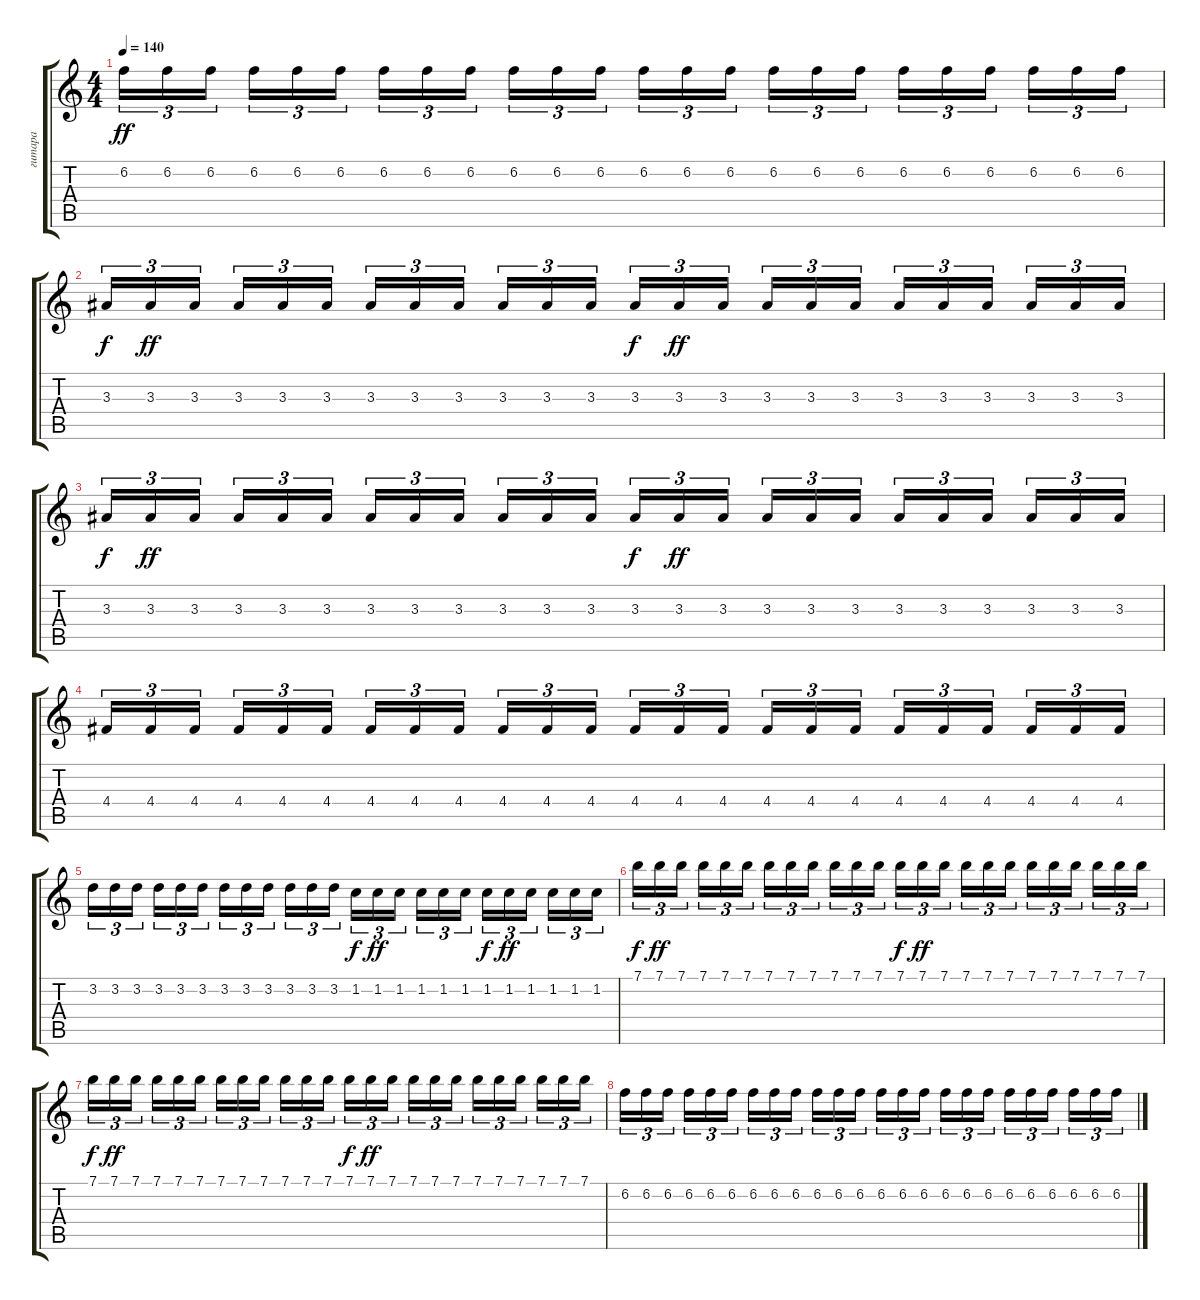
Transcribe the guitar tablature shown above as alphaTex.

\track ("гитара" "гитара") {instrument overdrivenguitar}
\staff {score tabs}
\tuning (E4 B3 G3 D3 A2 E2) {hide}
\ts (4 4)
\tempo 140
\clef g2
\ks c
6.2.16{tu (3 2) dy ff} 6.2.16{tu (3 2)} 6.2.16{tu (3 2) beam splitsecondary} 6.2.16{tu (3 2)} 6.2.16{tu (3 2)} 6.2.16{tu (3 2)} 6.2.16{tu (3 2)} 6.2.16{tu (3 2)} 6.2.16{tu (3 2) beam splitsecondary} 6.2.16{tu (3 2)} 6.2.16{tu (3 2)} 6.2.16{tu (3 2)} 6.2.16{tu (3 2)} 6.2.16{tu (3 2)} 6.2.16{tu (3 2) beam splitsecondary} 6.2.16{tu (3 2)} 6.2.16{tu (3 2)} 6.2.16{tu (3 2)} 6.2.16{tu (3 2)} 6.2.16{tu (3 2)} 6.2.16{tu (3 2) beam splitsecondary} 6.2.16{tu (3 2)} 6.2.16{tu (3 2)} 6.2.16{tu (3 2)} |
3.3.16{tu (3 2) dy f} 3.3.16{tu (3 2) dy ff} 3.3.16{tu (3 2) beam splitsecondary} 3.3.16{tu (3 2)} 3.3.16{tu (3 2)} 3.3.16{tu (3 2)} 3.3.16{tu (3 2)} 3.3.16{tu (3 2)} 3.3.16{tu (3 2) beam splitsecondary} 3.3.16{tu (3 2)} 3.3.16{tu (3 2)} 3.3.16{tu (3 2)} 3.3.16{tu (3 2) dy f} 3.3.16{tu (3 2) dy ff} 3.3.16{tu (3 2) beam splitsecondary} 3.3.16{tu (3 2)} 3.3.16{tu (3 2)} 3.3.16{tu (3 2)} 3.3.16{tu (3 2)} 3.3.16{tu (3 2)} 3.3.16{tu (3 2) beam splitsecondary} 3.3.16{tu (3 2)} 3.3.16{tu (3 2)} 3.3.16{tu (3 2)} |
3.3.16{tu (3 2) dy f} 3.3.16{tu (3 2) dy ff} 3.3.16{tu (3 2) beam splitsecondary} 3.3.16{tu (3 2)} 3.3.16{tu (3 2)} 3.3.16{tu (3 2)} 3.3.16{tu (3 2)} 3.3.16{tu (3 2)} 3.3.16{tu (3 2) beam splitsecondary} 3.3.16{tu (3 2)} 3.3.16{tu (3 2)} 3.3.16{tu (3 2)} 3.3.16{tu (3 2) dy f} 3.3.16{tu (3 2) dy ff} 3.3.16{tu (3 2) beam splitsecondary} 3.3.16{tu (3 2)} 3.3.16{tu (3 2)} 3.3.16{tu (3 2)} 3.3.16{tu (3 2)} 3.3.16{tu (3 2)} 3.3.16{tu (3 2) beam splitsecondary} 3.3.16{tu (3 2)} 3.3.16{tu (3 2)} 3.3.16{tu (3 2)} |
4.4.16{tu (3 2)} 4.4.16{tu (3 2)} 4.4.16{tu (3 2) beam splitsecondary} 4.4.16{tu (3 2)} 4.4.16{tu (3 2)} 4.4.16{tu (3 2)} 4.4.16{tu (3 2)} 4.4.16{tu (3 2)} 4.4.16{tu (3 2) beam splitsecondary} 4.4.16{tu (3 2)} 4.4.16{tu (3 2)} 4.4.16{tu (3 2)} 4.4.16{tu (3 2)} 4.4.16{tu (3 2)} 4.4.16{tu (3 2) beam splitsecondary} 4.4.16{tu (3 2)} 4.4.16{tu (3 2)} 4.4.16{tu (3 2)} 4.4.16{tu (3 2)} 4.4.16{tu (3 2)} 4.4.16{tu (3 2) beam splitsecondary} 4.4.16{tu (3 2)} 4.4.16{tu (3 2)} 4.4.16{tu (3 2)} |
3.2.16{tu (3 2)} 3.2.16{tu (3 2)} 3.2.16{tu (3 2) beam splitsecondary} 3.2.16{tu (3 2)} 3.2.16{tu (3 2)} 3.2.16{tu (3 2)} 3.2.16{tu (3 2)} 3.2.16{tu (3 2)} 3.2.16{tu (3 2) beam splitsecondary} 3.2.16{tu (3 2)} 3.2.16{tu (3 2)} 3.2.16{tu (3 2)} 1.2.16{tu (3 2) dy f} 1.2.16{tu (3 2) dy ff} 1.2.16{tu (3 2) beam splitsecondary} 1.2.16{tu (3 2)} 1.2.16{tu (3 2)} 1.2.16{tu (3 2)} 1.2.16{tu (3 2) dy f} 1.2.16{tu (3 2) dy ff} 1.2.16{tu (3 2) beam splitsecondary} 1.2.16{tu (3 2)} 1.2.16{tu (3 2)} 1.2.16{tu (3 2)} |
7.1.16{tu (3 2) dy f} 7.1.16{tu (3 2) dy ff} 7.1.16{tu (3 2) beam splitsecondary} 7.1.16{tu (3 2)} 7.1.16{tu (3 2)} 7.1.16{tu (3 2)} 7.1.16{tu (3 2)} 7.1.16{tu (3 2)} 7.1.16{tu (3 2) beam splitsecondary} 7.1.16{tu (3 2)} 7.1.16{tu (3 2)} 7.1.16{tu (3 2)} 7.1.16{tu (3 2) dy f} 7.1.16{tu (3 2) dy ff} 7.1.16{tu (3 2) beam splitsecondary} 7.1.16{tu (3 2)} 7.1.16{tu (3 2)} 7.1.16{tu (3 2)} 7.1.16{tu (3 2)} 7.1.16{tu (3 2)} 7.1.16{tu (3 2) beam splitsecondary} 7.1.16{tu (3 2)} 7.1.16{tu (3 2)} 7.1.16{tu (3 2)} |
7.1.16{tu (3 2) dy f} 7.1.16{tu (3 2) dy ff} 7.1.16{tu (3 2) beam splitsecondary} 7.1.16{tu (3 2)} 7.1.16{tu (3 2)} 7.1.16{tu (3 2)} 7.1.16{tu (3 2)} 7.1.16{tu (3 2)} 7.1.16{tu (3 2) beam splitsecondary} 7.1.16{tu (3 2)} 7.1.16{tu (3 2)} 7.1.16{tu (3 2)} 7.1.16{tu (3 2) dy f} 7.1.16{tu (3 2) dy ff} 7.1.16{tu (3 2) beam splitsecondary} 7.1.16{tu (3 2)} 7.1.16{tu (3 2)} 7.1.16{tu (3 2)} 7.1.16{tu (3 2)} 7.1.16{tu (3 2)} 7.1.16{tu (3 2) beam splitsecondary} 7.1.16{tu (3 2)} 7.1.16{tu (3 2)} 7.1.16{tu (3 2)} |
6.2.16{tu (3 2)} 6.2.16{tu (3 2)} 6.2.16{tu (3 2) beam splitsecondary} 6.2.16{tu (3 2)} 6.2.16{tu (3 2)} 6.2.16{tu (3 2)} 6.2.16{tu (3 2)} 6.2.16{tu (3 2)} 6.2.16{tu (3 2) beam splitsecondary} 6.2.16{tu (3 2)} 6.2.16{tu (3 2)} 6.2.16{tu (3 2)} 6.2.16{tu (3 2)} 6.2.16{tu (3 2)} 6.2.16{tu (3 2) beam splitsecondary} 6.2.16{tu (3 2)} 6.2.16{tu (3 2)} 6.2.16{tu (3 2)} 6.2.16{tu (3 2)} 6.2.16{tu (3 2)} 6.2.16{tu (3 2) beam splitsecondary} 6.2.16{tu (3 2)} 6.2.16{tu (3 2)} 6.2.16{tu (3 2)}
